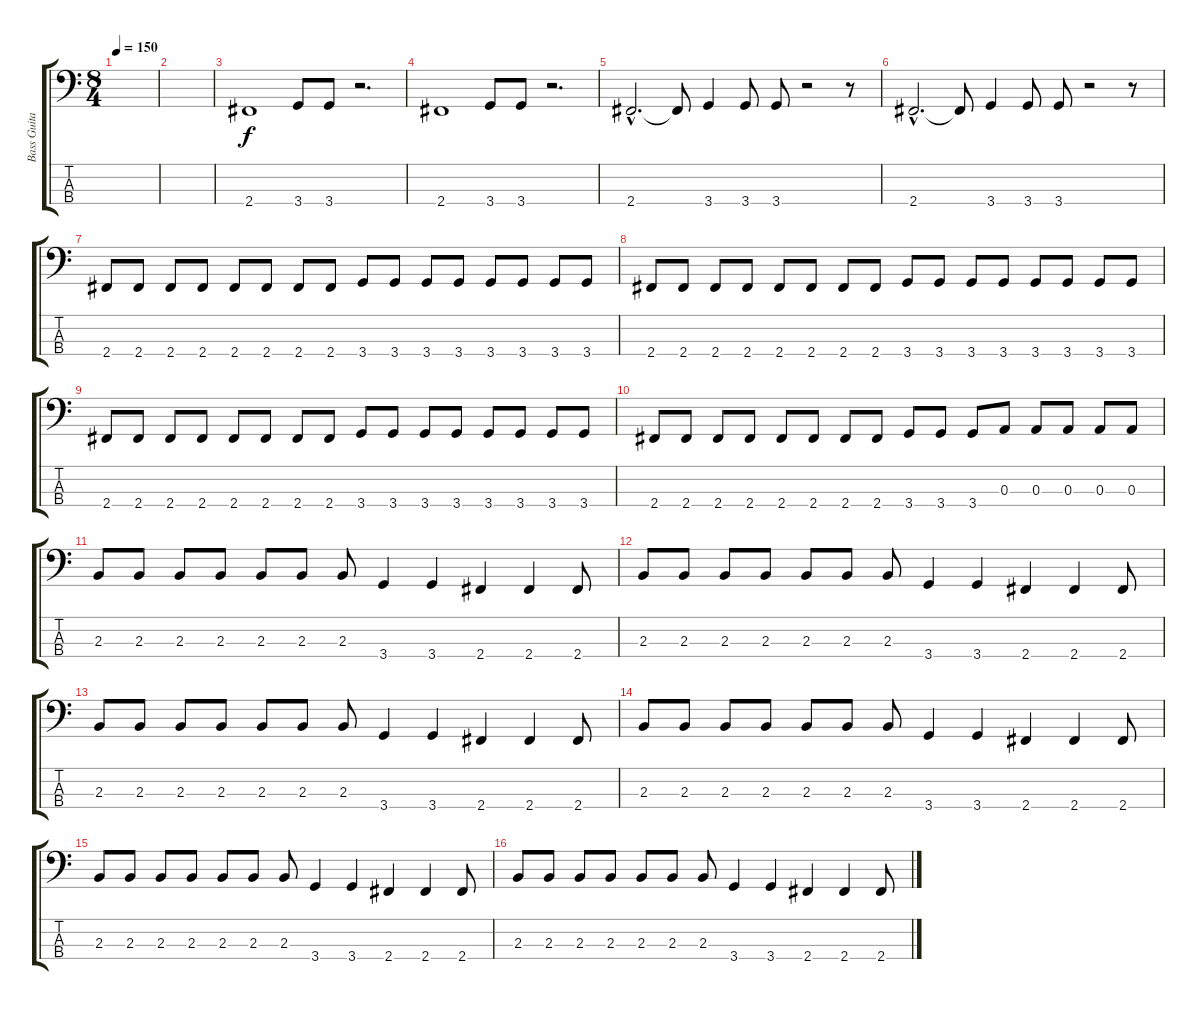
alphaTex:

\track ("Bass Guitar" "Bass Guita") {instrument electricbassfinger}
\staff {score tabs}
\tuning (G2 D2 A1 E1) {hide}
\ts (8 4)
\tempo 150
\clef f4
\ks c
|
|
2.4.1 3.4.8 3.4.8 r.2{d} |
2.4.1 3.4.8 3.4.8 r.2{d} |
2.4{hac}.2{d} 2.4{t}.8 3.4.4 3.4.8 3.4.8 r.2 r.8 |
2.4{hac}.2{d} 2.4{t}.8 3.4.4 3.4.8 3.4.8 r.2 r.8 |
2.4.8 2.4.8 2.4.8 2.4.8 2.4.8 2.4.8 2.4.8 2.4.8 3.4.8 3.4.8 3.4.8 3.4.8 3.4.8 3.4.8 3.4.8 3.4.8 |
2.4.8 2.4.8 2.4.8 2.4.8 2.4.8 2.4.8 2.4.8 2.4.8 3.4.8 3.4.8 3.4.8 3.4.8 3.4.8 3.4.8 3.4.8 3.4.8 |
2.4.8 2.4.8 2.4.8 2.4.8 2.4.8 2.4.8 2.4.8 2.4.8 3.4.8 3.4.8 3.4.8 3.4.8 3.4.8 3.4.8 3.4.8 3.4.8 |
2.4.8 2.4.8 2.4.8 2.4.8 2.4.8 2.4.8 2.4.8 2.4.8 3.4.8 3.4.8 3.4.8 0.3.8 0.3.8 0.3.8 0.3.8 0.3.8 |
2.3.8 2.3.8 2.3.8 2.3.8 2.3.8 2.3.8 2.3.8 3.4.4 3.4.4 2.4.4 2.4.4 2.4.8 |
2.3.8 2.3.8 2.3.8 2.3.8 2.3.8 2.3.8 2.3.8 3.4.4 3.4.4 2.4.4 2.4.4 2.4.8 |
2.3.8 2.3.8 2.3.8 2.3.8 2.3.8 2.3.8 2.3.8 3.4.4 3.4.4 2.4.4 2.4.4 2.4.8 |
2.3.8 2.3.8 2.3.8 2.3.8 2.3.8 2.3.8 2.3.8 3.4.4 3.4.4 2.4.4 2.4.4 2.4.8 |
2.3.8 2.3.8 2.3.8 2.3.8 2.3.8 2.3.8 2.3.8 3.4.4 3.4.4 2.4.4 2.4.4 2.4.8 |
2.3.8 2.3.8 2.3.8 2.3.8 2.3.8 2.3.8 2.3.8 3.4.4 3.4.4 2.4.4 2.4.4 2.4.8
